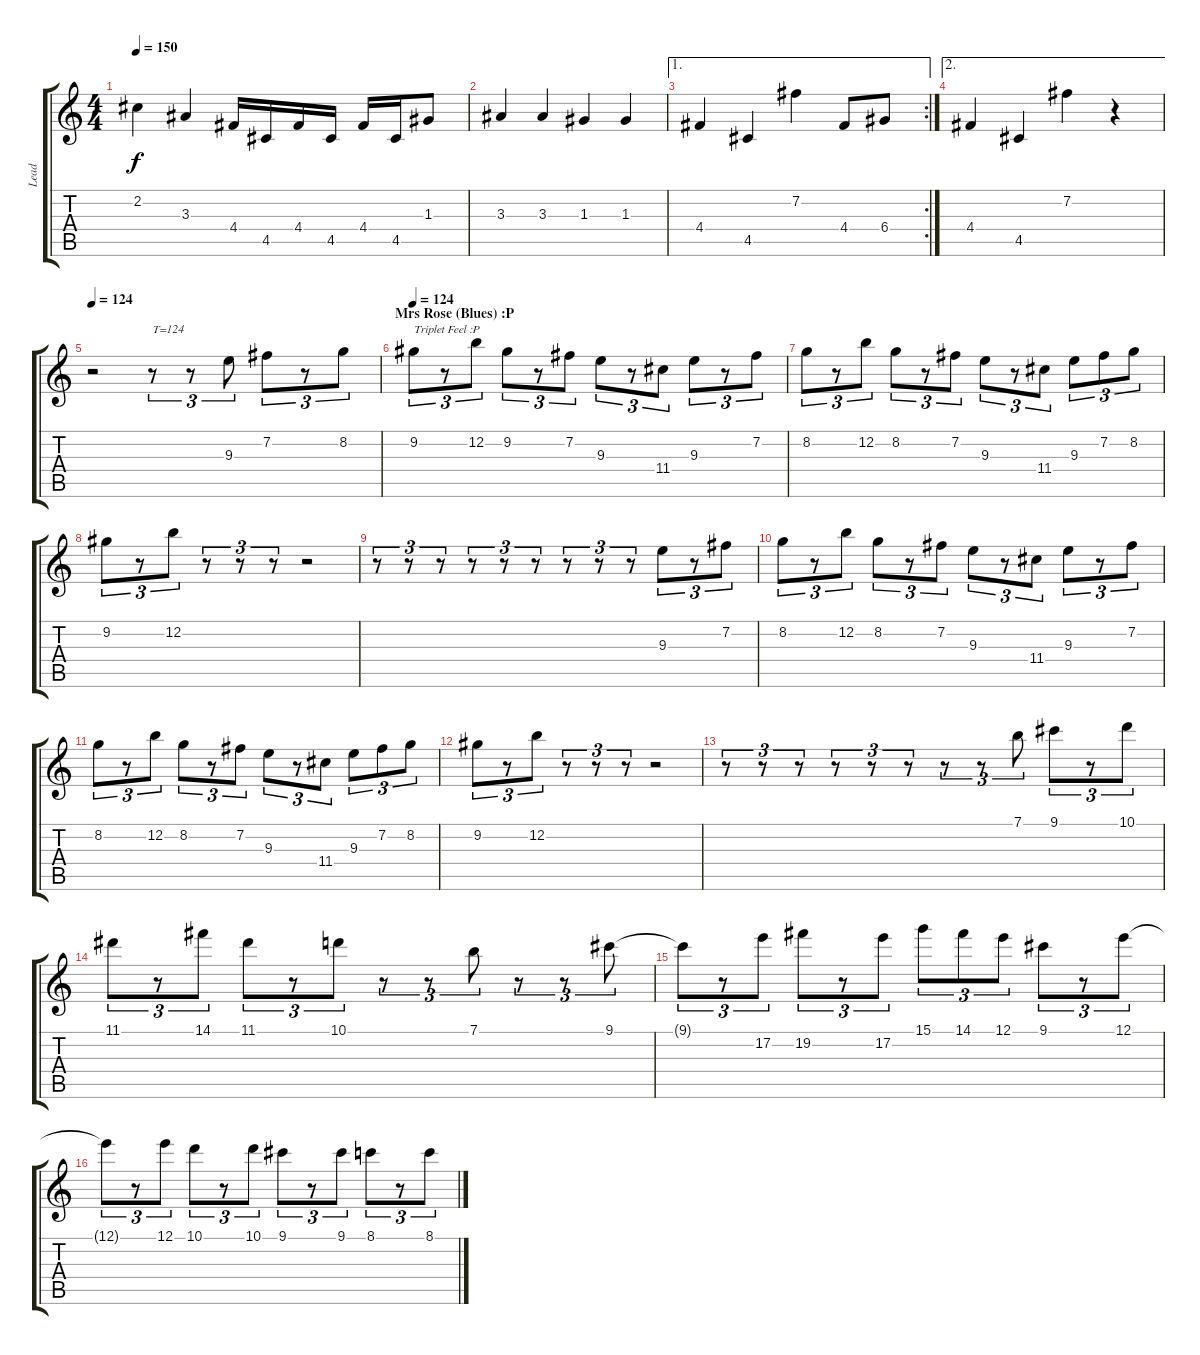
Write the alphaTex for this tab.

\track ("Lead" "Lead") {instrument banjo}
\staff {score tabs}
\tuning (E4 B3 G3 D3 A2 E2) {hide}
\displaytranspose 12
\ts (4 4)
\tempo 150
\clef g2
\ks c
2.2.4{dy f} 3.3.4 4.4.16 4.5.16 4.4.16 4.5.16 4.4.16 4.5.16 1.3.8 |
3.3.4 3.3.4 1.3.4 1.3.4 |
\ae 1
\rc 2
4.4.4 4.5.4 7.2.4 4.4.8 6.4.8 |
\ae 2
4.4.4 4.5.4 7.2.4 r.4 |
\tempo 124
r.2 r.8{tu (3 2) txt "T=124"} r.8{tu (3 2)} 9.3.8{tu (3 2)} 7.2.8{tu (3 2)} r.8{tu (3 2)} 8.2.8{tu (3 2)} |
\section ("" "Mrs Rose (Blues) :P")
\tempo 124
9.2.8{tu (3 2) txt "Triplet Feel :P"} r.8{tu (3 2)} 12.2.8{tu (3 2)} 9.2.8{tu (3 2)} r.8{tu (3 2)} 7.2.8{tu (3 2)} 9.3.8{tu (3 2)} r.8{tu (3 2)} 11.4.8{tu (3 2)} 9.3.8{tu (3 2)} r.8{tu (3 2)} 7.2.8{tu (3 2)} |
8.2.8{tu (3 2)} r.8{tu (3 2)} 12.2.8{tu (3 2)} 8.2.8{tu (3 2)} r.8{tu (3 2)} 7.2.8{tu (3 2)} 9.3.8{tu (3 2)} r.8{tu (3 2)} 11.4.8{tu (3 2)} 9.3.8{tu (3 2)} 7.2.8{tu (3 2)} 8.2.8{tu (3 2)} |
9.2.8{tu (3 2)} r.8{tu (3 2)} 12.2.8{tu (3 2)} r.8{tu (3 2)} r.8{tu (3 2)} r.8{tu (3 2)} r.2 |
r.8{tu (3 2)} r.8{tu (3 2)} r.8{tu (3 2)} r.8{tu (3 2)} r.8{tu (3 2)} r.8{tu (3 2)} r.8{tu (3 2)} r.8{tu (3 2)} r.8{tu (3 2)} 9.3.8{tu (3 2)} r.8{tu (3 2)} 7.2.8{tu (3 2)} |
8.2.8{tu (3 2)} r.8{tu (3 2)} 12.2.8{tu (3 2)} 8.2.8{tu (3 2)} r.8{tu (3 2)} 7.2.8{tu (3 2)} 9.3.8{tu (3 2)} r.8{tu (3 2)} 11.4.8{tu (3 2)} 9.3.8{tu (3 2)} r.8{tu (3 2)} 7.2.8{tu (3 2)} |
8.2.8{tu (3 2)} r.8{tu (3 2)} 12.2.8{tu (3 2)} 8.2.8{tu (3 2)} r.8{tu (3 2)} 7.2.8{tu (3 2)} 9.3.8{tu (3 2)} r.8{tu (3 2)} 11.4.8{tu (3 2)} 9.3.8{tu (3 2)} 7.2.8{tu (3 2)} 8.2.8{tu (3 2)} |
9.2.8{tu (3 2)} r.8{tu (3 2)} 12.2.8{tu (3 2)} r.8{tu (3 2)} r.8{tu (3 2)} r.8{tu (3 2)} r.2 |
r.8{tu (3 2)} r.8{tu (3 2)} r.8{tu (3 2)} r.8{tu (3 2)} r.8{tu (3 2)} r.8{tu (3 2)} r.8{tu (3 2)} r.8{tu (3 2)} 7.1.8{tu (3 2)} 9.1.8{tu (3 2)} r.8{tu (3 2)} 10.1.8{tu (3 2)} |
11.1.8{tu (3 2)} r.8{tu (3 2)} 14.1.8{tu (3 2)} 11.1.8{tu (3 2)} r.8{tu (3 2)} 10.1.8{tu (3 2)} r.8{tu (3 2)} r.8{tu (3 2)} 7.1.8{tu (3 2)} r.8{tu (3 2)} r.8{tu (3 2)} 9.1.8{tu (3 2)} |
9.1{t}.8{tu (3 2)} r.8{tu (3 2)} 17.2.8{tu (3 2)} 19.2.8{tu (3 2)} r.8{tu (3 2)} 17.2.8{tu (3 2)} 15.1.8{tu (3 2)} 14.1.8{tu (3 2)} 12.1.8{tu (3 2)} 9.1.8{tu (3 2)} r.8{tu (3 2)} 12.1.8{tu (3 2)} |
12.1{t}.8{tu (3 2)} r.8{tu (3 2)} 12.1.8{tu (3 2)} 10.1.8{tu (3 2)} r.8{tu (3 2)} 10.1.8{tu (3 2)} 9.1.8{tu (3 2)} r.8{tu (3 2)} 9.1.8{tu (3 2)} 8.1.8{tu (3 2)} r.8{tu (3 2)} 8.1.8{tu (3 2)}
